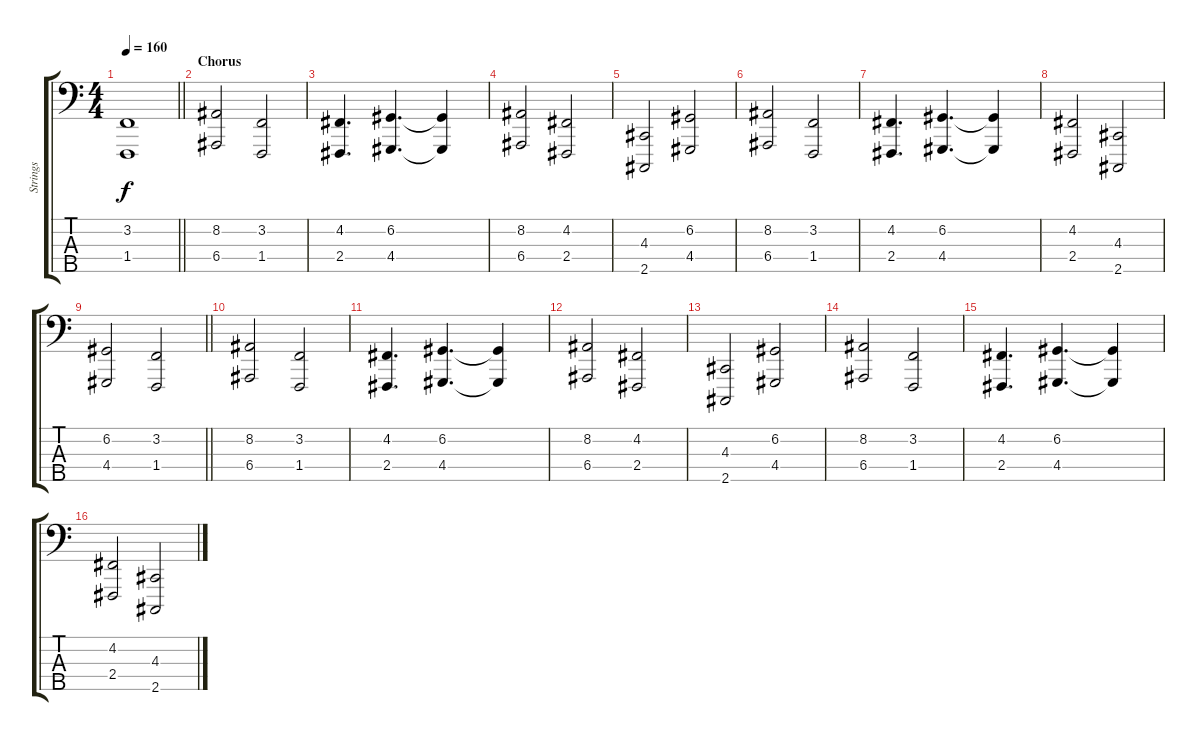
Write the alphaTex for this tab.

\track ("Strings " "Strings ") {instrument stringensemble1}
\staff {score tabs}
\tuning (G2 D2 A1 E1 B0) {hide}
\ts (4 4)
\tempo 160
\clef f4
\barLineRight lightlight
\ks c
(3.2{t} 1.4{t}).1{dy f} |
\section ("" "Chorus ")
(8.2 6.4).2 (3.2 1.4).2 |
(4.2 2.4).4{d} (6.2 4.4).4{d} (6.2{t} 4.4{t}).4 |
(8.2 6.4).2 (4.2 2.4).2 |
(4.3 2.5).2 (6.2 4.4).2 |
(8.2 6.4).2 (3.2 1.4).2 |
(4.2 2.4).4{d} (6.2 4.4).4{d} (6.2{t} 4.4{t}).4 |
(4.2 2.4).2 (4.3 2.5).2 |
\barLineRight lightlight
(6.2 4.4).2 (3.2 1.4).2 |
(8.2 6.4).2 (3.2 1.4).2 |
(4.2 2.4).4{d} (6.2 4.4).4{d} (6.2{t} 4.4{t}).4 |
(8.2 6.4).2 (4.2 2.4).2 |
(4.3 2.5).2 (6.2 4.4).2 |
(8.2 6.4).2 (3.2 1.4).2 |
(4.2 2.4).4{d} (6.2 4.4).4{d} (6.2{t} 4.4{t}).4 |
(4.2 2.4).2 (4.3 2.5).2
